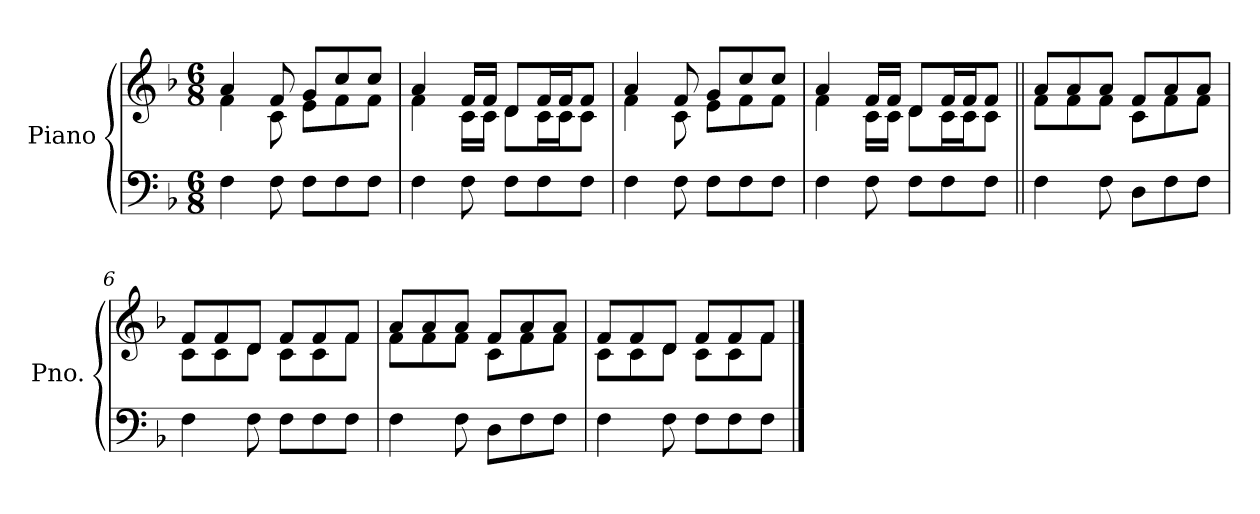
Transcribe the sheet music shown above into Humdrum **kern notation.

**kern	**kern
*part1	*part1
*staff2	*staff1
*I"Piano	*
*I'Pno.	*
*clefF4	*clefG2
*k[b-]	*k[b-]
*M6/8	*M6/8
*MM80	*MM80
=1	=1
*	*^
4F\	4a/	4f\
8F\	8f/	8c\
8F\L	8g/L	8e\L
8F\	8cc/	8f\
8F\J	8cc/J	8f\J
=2	=2	=2
4F\	4a/	4f\
8F\	16f/LL	16c\LL
.	16f/JJ	16c\JJ
8F\L	8d/L	8d\L
8F\	16f/L	16c\L
.	16f/J	16c\J
8F\J	8f/J	8c\J
=3	=3	=3
4F\	4a/	4f\
8F\	8f/	8c\
8F\L	8g/L	8e\L
8F\	8cc/	8f\
8F\J	8cc/J	8f\J
=4	=4	=4
4F\	4a/	4f\
8F\	16f/LL	16c\LL
.	16f/JJ	16c\JJ
8F\L	8d/L	8d\L
8F\	16f/L	16c\L
.	16f/J	16c\J
8F\J	8f/J	8c\J
=5||	=5||	=5||
4F\	8a/L	8f\L
.	8a/	8f\
8F\	8a/J	8f\J
8D\L	8f/L	8c\L
8F\	8a/	8f\
8F\J	8a/J	8f\J
=6	=6	=6
4F\	8f/L	8c\L
.	8f/	8c\
8F\	8d/J	8d\J
8F\L	8f/L	8c\L
8F\	8f/	8c\
8F\J	8f/J	8f\J
!!LO:LB:g=z	!!
=7	=7	=7
4F\	8a/L	8f\L
.	8a/	8f\
8F\	8a/J	8f\J
8D\L	8f/L	8c\L
8F\	8a/	8f\
8F\J	8a/J	8f\J
=8	=8	=8
4F\	8f/L	8c\L
.	8f/	8c\
8F\	8d/J	8d\J
8F\L	8f/L	8c\L
8F\	8f/	8c\
8F\J	8f/J	8f\J
*	*v	*v
==	==
*-	*-
